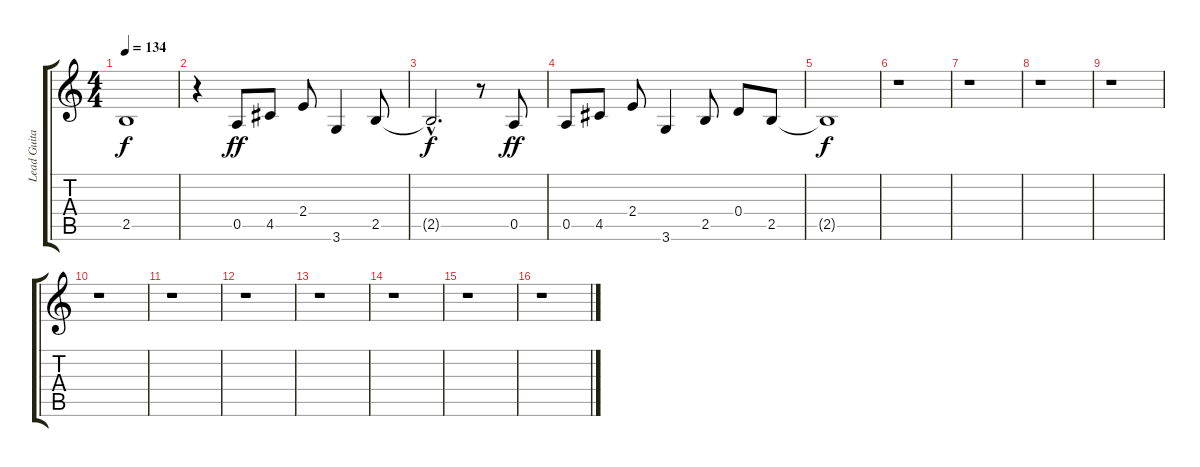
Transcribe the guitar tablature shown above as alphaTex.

\track ("Lead Guitar" "Lead Guita") {instrument overdrivenguitar}
\staff {score tabs}
\tuning (E4 B3 G3 D3 A2 E2) {hide}
\ts (4 4)
\tempo 134
\clef g2
\ks c
2.5{t}.1{dy f} |
r.4 0.5.8{dy ff} 4.5.8 2.4.8 3.6.4 2.5.8 |
2.5{hac t}.2{d dy f} r.8 0.5.8{dy ff} |
0.5.8 4.5.8 2.4.8 3.6.4 2.5.8 0.4.8 2.5.8 |
2.5{t}.1{dy f} |
r.1 |
r.1 |
r.1 |
r.1 |
r.1 |
r.1 |
r.1 |
r.1 |
r.1 |
r.1 |
r.1
